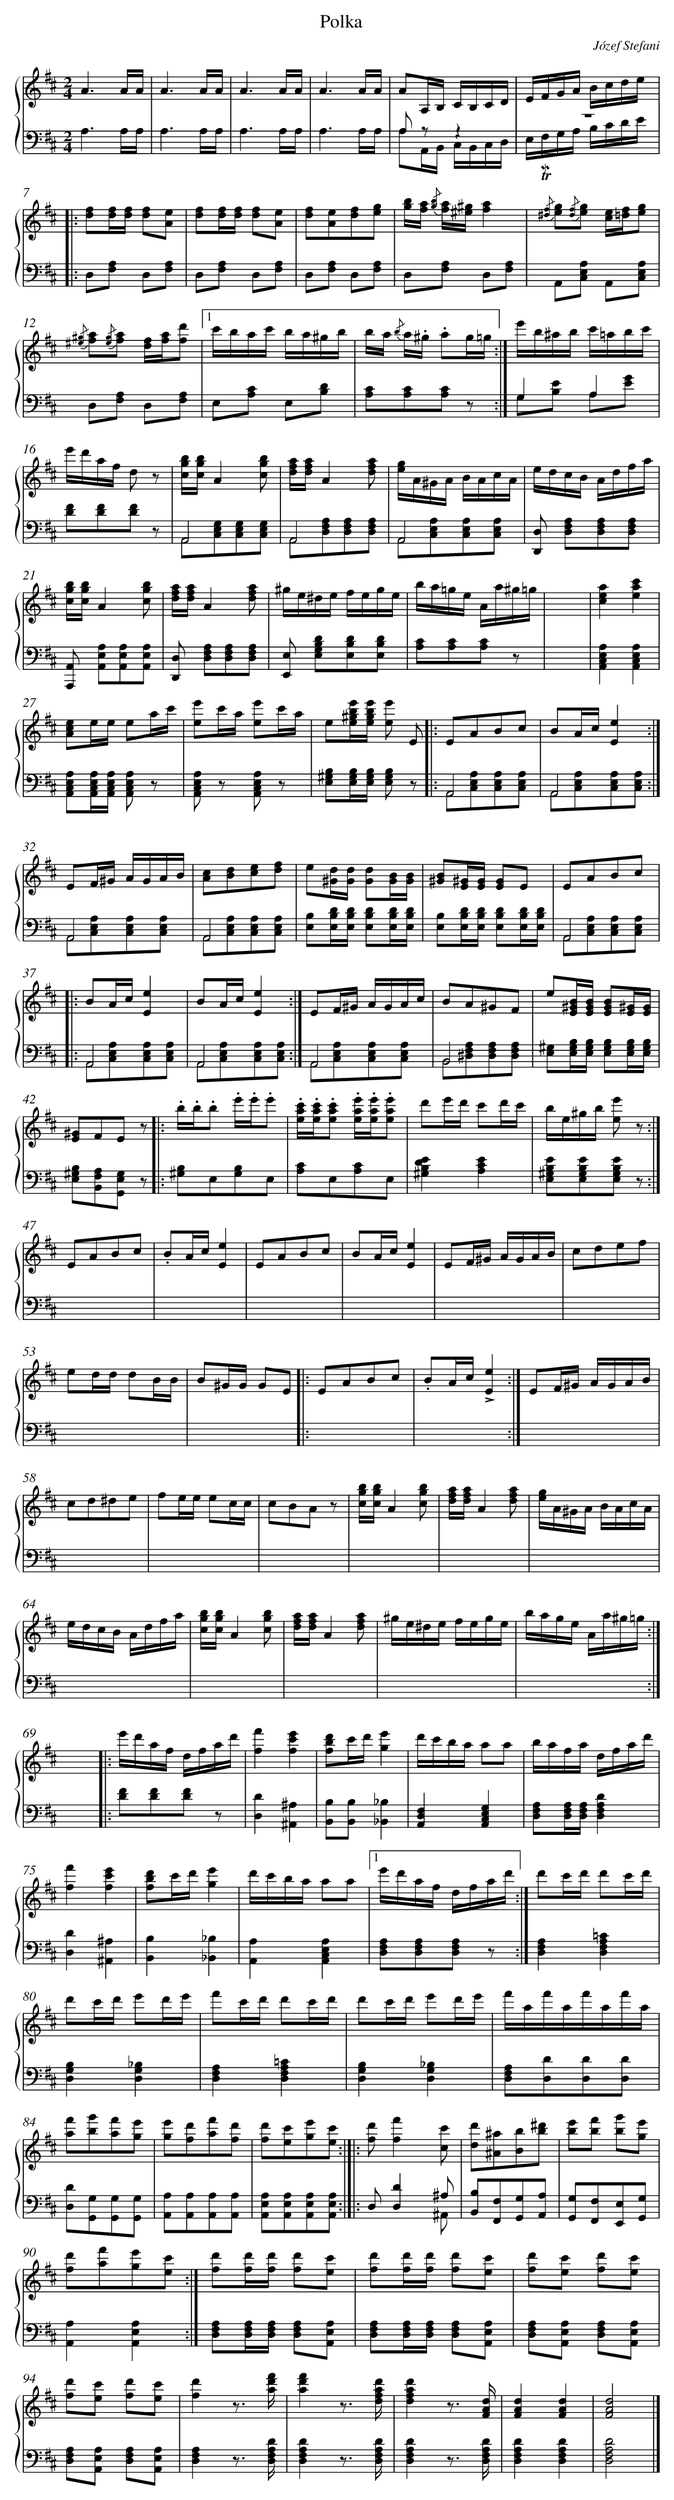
X:1
T: Polka
C: Józef Stefani
L: 1/8
M: 2/4
%%staves {1 2}
V: 1 clef=treble
V: 2 clef=bass
K: D
[V:1] A3A/A/ |
[V:2] A,3A,/A,/ |
[V:1] A3A/A/ |
[V:2] A,3A,/A,/ |
[V:1] A3A/A/ |
[V:2] A,3A,/A,/ |
[V:1] A3A/A/ |
[V:2] A,3A,/A,/ |
[V:1] AA,/B,/ C/B,/C/D/ |
[V:2] A, zz2 & A,A,,/B,,/ C,/B,,/C,/D,/ |
[V:1] E/F/G/A/ B/c/d/e/ ]|:
[V:2] z4 & E,/!mordent!!trill!F,/G,/A,/ B,/C/D/E/ ]|:
[V:1] [fd][f/d/][f/d/] [fd][eA] |
[V:2] D,[A,F,] D,[A,F,] |
[V:1] [fd][f/d/][f/d/] [fd][eA] |
[V:2] D,[A,F,] D,[A,F,] |
[V:1] [fd][eA][fd][ge] |
[V:2] D,[A,F,] D,[A,F,] |
[V:1] [b/g/][a/f/] {/[bg]} [a/f/][^g/^e/][a2f2] |
[V:2] D,[A,F,] D,[A,F,] |
[V:1] {/[f^d]} [ge]{/[fd]}[ge] [e/c/][f/=d/][ge] |
[V:2] A,,[A,E,C,] A,,[A,E,C,] |
[V:1] {/[^g^e]} [af]{/[ge]}[af] [f/d/][a/f/][d'f] |[1
[V:2] D,[A,F,] D,[A,F,] |
[V:1] c'/b/a/c'/ b/a/^g/b/ |
[V:2] E,[CA,] E,[DB,] |
[V:1] b/a/ {/b} a/.^g/ .ag/=g/ :|]
[V:2] [CA,][CA,][CA,] z :|]
[V:1] e'/b/^a/b/ c'/=a/b/c'/ |
[V:2] G,2A,2 & G,[EB,] A,[GE] |
[V:1] e'/d'/a/f/ d z |
[V:2] [FD][FD][FD] z |
[V:1] [b/g/c/][b/g/c/]A2[bgc] |
[V:2] A,,4 & A,,[G,E,C,][G,E,C,][G,E,C,] |
[V:1] [a/f/d/][a/f/d/]A2[afd] |
[V:2] A,,4 & A,,[A,F,D,][A,F,D,][A,F,D,] |
[V:1] [g/e/]A/^G/A/ B/A/c/A/ |
[V:2] A,,4 & A,,[A,E,C,][A,E,C,][A,E,C,] |
[V:1] e/d/c/B/ A/d/f/a/ |
[V:2] [D,D,,] [A,F,D,][A,F,D,][A,F,D,] |
[V:1] [b/g/c/][b/g/c/]A2[bgc] |
[V:2] [A,,A,,,] [A,E,A,,][A,E,A,,][A,E,A,,] |
[V:1] [a/f/d/][a/f/d/]A2[afd] |
[V:2] [D,D,,] [A,F,D,][A,F,D,][A,F,D,] |
[V:1] ^g/e/^d/e/ f/e/g/e/ |
[V:2] [E,E,,] [DB,G,E,][DB,E,][DB,E,] |
[V:1] b/a/=g/e/ A/a/^g/=g/ |
[V:2] [CA,][CA,][CA,] z |
[V:1] x4 |
[V:2] x4 |
[V:1] [a2e2c2][c'2a2e2] |
[V:2] [A,2E,2C,2A,,2][A,2E,2C,2A,,2] |
[V:1] [ecA]e/e/ ea/c'/ |
[V:2] [A,E,C,A,,][A,/E,/C,/A,,/][A,/E,/C,/A,,/] [A,E,C,A,,] z |
[V:1] [e'e]c'/a/ [e'e]c'/a/ |
[V:2] [A,E,C,A,,] z [A,E,C,A,,] z |
[V:1] e[e'/b/^g/e/][e'/b/g/e/] [e'e] E ]|:
[V:2] [B,^G,E,][B,/G,/E,/][B,/G,/E,/] [B,G,E,] z ]|:
[V:1] EABc |
[V:2] A,,4 & A,,[A,E,C,][A,E,C,][A,E,C,] |
[V:1] BA/c/[e2E2] :|]
[V:2] A,,4 & A,,[A,E,C,][A,E,C,][A,E,C,] :|]
[V:1] EF/^G/ A/G/A/B/ |
[V:2] A,,4 & A,,[A,E,C,][A,E,C,][A,E,C,] |
[V:1] [cA][dB][ec][fd] |
[V:2] A,,4 & A,,[A,E,C,][A,E,C,][A,E,C,] |
[V:1] e[d/^G/][d/G/] [dG][B/G/][B/G/] |
[V:2] [B,E,][D/B,/E,/][D/B,/E,/] [DB,E,][D/B,/E,/][D/B,/E,/] |
[V:1] [B^G][^G/E/][G/E/] [GE]E |
[V:2] [B,E,][D/B,/E,/][D/B,/E,/] [DB,E,][D/B,/E,/][D/B,/E,/] |
[V:1] EABc ]|:
[V:2] A,,4 & A,,[A,E,C,][A,E,C,][A,E,C,] ]|:
[V:1] BA/c/[e2E2] |
[V:2] A,,4 & A,,[A,E,C,][A,E,C,][A,E,C,] |
[V:1] BA/c/[e2E2] :|]
[V:2] A,,4 & A,,[A,E,C,][A,E,C,][A,E,C,] :|]
[V:1] EF/^G/ A/G/A/c/ |
[V:2] A,,4 & A,,[A,E,C,][A,E,C,][A,E,C,] |
[V:1] BA^GF |
[V:2] B,,4 & B,,[A,F,^D,][A,F,D,][A,F,D,] |
[V:1] e[B/^G/E/][B/G/E/] [BGE][^G/E/][G/E/] |
[V:2] [^G,E,][B,/G,/E,/][B,/G,/E,/] [B,G,E,][B,/G,/E,/][B,/G,/E,/] |
[V:1] [^GE]FE z ]|:
[V:2] [B,^G,E,][A,F,B,,][G,E,G,,] z ]|:
[V:1] .b/.b/.b .e'/.e'/.e' |
[V:2] [B,^G,]E,[B,G,]E, |
[V:1] .[c'/a/e/].[c'/a/e/].[c'ae] .[e'/a/e/].[e'/a/e/].[e'ae] |
[V:2] [CA,]E,[CA,]E, |
[V:1] d'e'/d'/ c'd'/c'/ |
[V:2] [E2D2B,2^G,2][E2C2A,2] |
[V:1] b/e/^g/b/ [e'e] z :|]
[V:2] [EB,^G,E,][EB,G,E,][EB,G,E,] z :|]
[V:1] EABc |
[V:2] x4 |
[V:1] .BA/c/[e2E2] |
[V:2] x4 |
[V:1] EABc |
[V:2] x4 |
[V:1] BA/c/[e2E2] |
[V:2] x4 |
[V:1] EF/^G/ A/G/A/B/ |
[V:2] x4 |
[V:1] cdef |
[V:2] x4 |
[V:1] ed/d/ dB/B/ |
[V:2] x4 |
[V:1] B^G/G/ GE ]|:
[V:2] x4 ]|:
[V:1] EABc |
[V:2] x4 |
[V:1] .BA/c/!accent![e2E2] :|]
[V:2] x4 :|]
[V:1] EF/^G/ A/G/A/B/ |
[V:2] x4 |
[V:1] cd^de |
[V:2] x4 |
[V:1] fe/e/ ec/c/ |
[V:2] x4 |
[V:1] cBA z |
[V:2] x4 |
[V:1] [b/g/c/][b/g/c/]A2[bgc] |
[V:2] x4 |
[V:1] [a/f/d/][a/f/d/]A2[afd] |
[V:2] x4 |
[V:1] [g/e/]A/^G/A/ B/A/c/A/ |
[V:2] x4 |
[V:1] e/d/c/B/ A/d/f/a/ |
[V:2] x4 |
[V:1] [b/g/c/][b/g/c/]A2[bgc] |
[V:2] x4 |
[V:1] [a/f/d/][a/f/d/]A2[afd] |
[V:2] x4 |
[V:1] ^g/e/^d/e/ f/e/g/e/ |
[V:2] x4 |
[V:1] b/a/g/e/ A/a/^g/=g/ :|]
[V:2] x4 :|]
[V:1] x4 ]|:
[V:2] x4 ]|:
[V:1] e'/d'/a/f/ d/f/a/d'/ |
[V:2] [FD][FD][FD] z |
[V:1] [f'2f2][e'2c'2f2] |
[V:2] [D2D,2][^A,2^A,,2] |
[V:1] [d'bf]c'/d'/[e'2g2] |
[V:2] [B,B,,][B,B,,][_B,2_B,,2] |
[V:1] d'/c'/b/a/ aa |
[V:2] [F,2D,2A,,2][G,2E,2C,2A,,2] |
[V:1] b/a/f/a/ d/f/a/d'/ |
[V:2] [A,F,D,][A,/F,/D,/][A,/F,/D,/][D2A,2F,2D,2] |
[V:1] [f'2f2][e'2c'2f2] |
[V:2] [D2D,2][^A,2^A,,2] |
[V:1] [d'bf]c'/d'/[e'2g2] |
[V:2] [B,2B,,2][_B,2_B,,2] |
[V:1] d'/c'/b/a/ aa |[1
[V:2] [A,2A,,2][A,2E,2C,2A,,2] |
[V:1] e'/d'/a/f/ d/f/a/d'/ :|]
[V:2] [A,F,D,][A,F,D,][A,F,D,] z :|]
[V:1] d'c'/d'/ d'c'/d'/ |
[V:2] [A,2F,2D,2][=C2A,2F,2D,2] |
[V:1] d'c'/d'/ e'd'/e'/ |
[V:2] [B,2G,2D,2][_B,2G,2D,2] |
[V:1] f'c'/d'/ d'c'/d'/ |
[V:2] [A,2F,2D,2][=C2A,2F,2D,2] |
[V:1] d'c'/d'/ e'd'/e'/ |
[V:2] [B,2G,2D,2][_B,2G,2D,2] |
[V:1] f'/a/f'/a/f'/a/f'/a/ |
[V:2] [A,F,D,][DD,][DD,][DD,] |
[V:1] [f'a][g'b][f'a][e'g] |
[V:2] [DD,][G,G,,][G,G,,][G,G,,] |
[V:1] [e'g][d'f][f'a][d'f] |
[V:2] [A,A,,][A,A,,][A,A,,][A,A,,] |
[V:1] [d'f][c'e][e'g][c'e] :|]|:
[V:2] [A,E,A,,][A,E,A,,][A,E,A,,][A,E,A,,] :|]|:
[V:1] [d'f][f'2f2][c'c] |
[V:2] D,[D2D,2]^A, & x2x ^A,, |
[V:1] [d'd][^a^A][bB][^d'b] |
[V:2] [B,B,,][F,F,,][G,G,,][A,A,,] |
[V:1] [e'b][f'b] [g'b][e'g] |
[V:2] [G,G,,][F,F,,][E,E,,][G,G,,] |
[V:1] [d'f][f'a][e'g][c'e] :|]
[V:2] [A,2A,,2][A,2E,2A,,2] :|]
[V:1] [d'f][d'/f/][d'/f/] [d'f][c'e] |
[V:2] [A,F,D,][A,/F,/D,/][A,/F,/D,/] [A,F,D,][A,E,A,,] |
[V:1] [d'f][d'/f/][d'/f/] [d'f][c'e] |
[V:2] [A,F,D,][A,/F,/D,/][A,/F,/D,/] [A,F,D,][A,E,A,,] |
[V:1] [d'f][c'e] [d'f][c'e] |
[V:2] [A,F,D,][A,E,A,,] [A,F,D,][A,E,A,,] |
[V:1] [d'f][c'e] [d'f][c'e] |
[V:2] [A,F,D,][A,E,A,,] [A,F,D,][A,E,A,,] |
[V:1] [d'2f2]z3/ [f'/d'/a/] |
[V:2] [A,2F,2D,2]z3/ [D/A,/F,/D,/] |
[V:1] [f'2d'2a2]z3/ [d'/a/f/d/] |
[V:2] [D2A,2F,2D,2]z3/ [D/A,/F,/D,/] |
[V:1] [d'2a2f2d2]z3/ [d/A/F/] |
[V:2] [D2A,2F,2D,2]z3/ [D/A,/F,/D,/] |
[V:1] [d2A2F2][d2A2F2] |
[V:2] [D2A,2F,2D,2][D2A,2F,2D,2] |
[V:1] [d4A4F4] |]
[V:2] [D4A,4F,4D,4] |]
